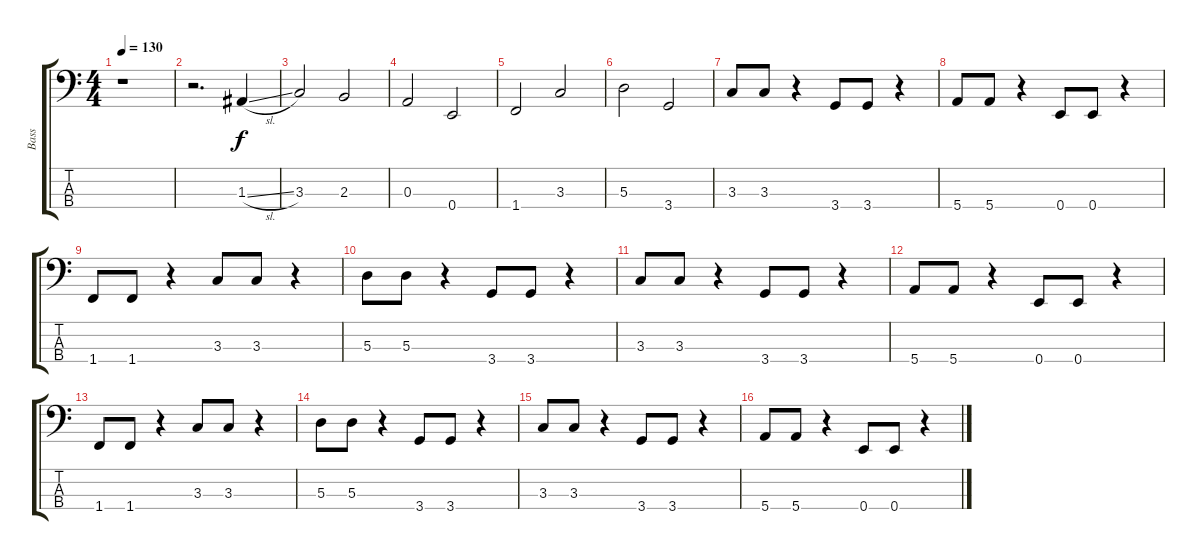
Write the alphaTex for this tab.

\track ("Bass" "Bass") {instrument acousticbass}
\staff {score tabs}
\tuning (G2 D2 A1 E1) {hide}
\ts (4 4)
\tempo 130
\clef f4
\ks c
r.1{dy f} |
r.2{d} 1.3{sl}.4 |
3.3.2 2.3.2 |
0.3.2 0.4.2 |
1.4.2 3.3.2 |
5.3.2 3.4.2 |
3.3.8 3.3.8 r.4 3.4.8 3.4.8 r.4 |
5.4.8 5.4.8 r.4 0.4.8 0.4.8 r.4 |
1.4.8 1.4.8 r.4 3.3.8 3.3.8 r.4 |
5.3.8 5.3.8 r.4 3.4.8 3.4.8 r.4 |
3.3.8 3.3.8 r.4 3.4.8 3.4.8 r.4 |
5.4.8 5.4.8 r.4 0.4.8 0.4.8 r.4 |
1.4.8 1.4.8 r.4 3.3.8 3.3.8 r.4 |
5.3.8 5.3.8 r.4 3.4.8 3.4.8 r.4 |
3.3.8 3.3.8 r.4 3.4.8 3.4.8 r.4 |
5.4.8 5.4.8 r.4 0.4.8 0.4.8 r.4
